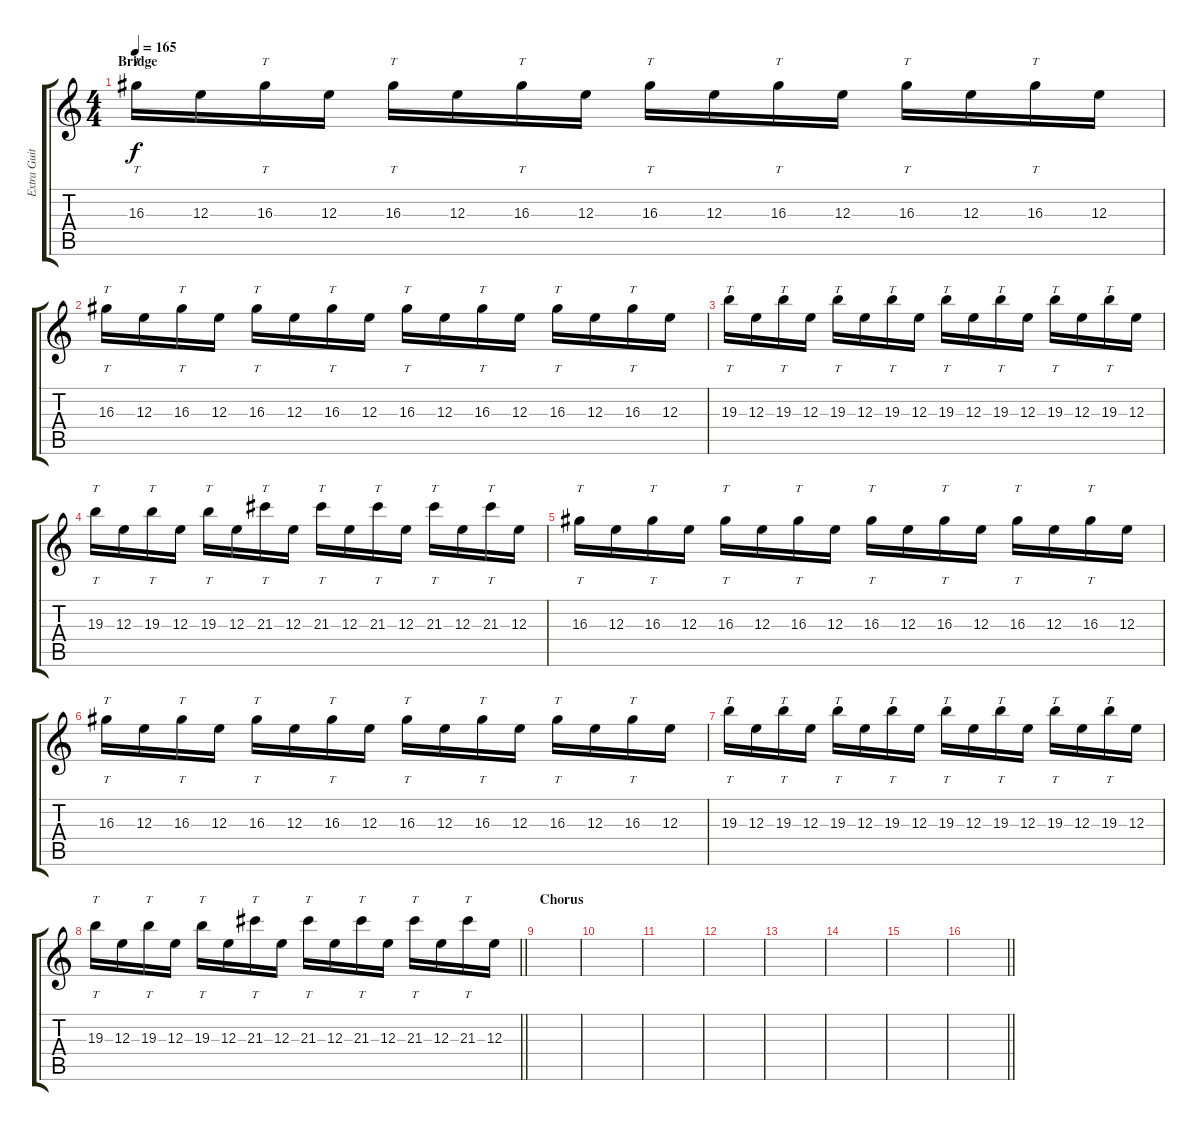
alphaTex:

\track ("Extra Guitar" "Extra Guit") {instrument distortionguitar}
\staff {score tabs}
\tuning (Db4 Ab3 E3 B2 Gb2 B1) {hide}
\ts (4 4)
\section ("" "Bridge")
\tempo 165
\clef g2
\ks c
16.3.16{tt dy f} 12.3.16 16.3.16{tt} 12.3.16 16.3.16{tt} 12.3.16 16.3.16{tt} 12.3.16 16.3.16{tt} 12.3.16 16.3.16{tt} 12.3.16 16.3.16{tt} 12.3.16 16.3.16{tt} 12.3.16 |
16.3.16{tt} 12.3.16 16.3.16{tt} 12.3.16 16.3.16{tt} 12.3.16 16.3.16{tt} 12.3.16 16.3.16{tt} 12.3.16 16.3.16{tt} 12.3.16 16.3.16{tt} 12.3.16 16.3.16{tt} 12.3.16 |
19.3.16{tt} 12.3.16 19.3.16{tt} 12.3.16 19.3.16{tt} 12.3.16 19.3.16{tt} 12.3.16 19.3.16{tt} 12.3.16 19.3.16{tt} 12.3.16 19.3.16{tt} 12.3.16 19.3.16{tt} 12.3.16 |
19.3.16{tt} 12.3.16 19.3.16{tt} 12.3.16 19.3.16{tt} 12.3.16 21.3.16{tt} 12.3.16 21.3.16{tt} 12.3.16 21.3.16{tt} 12.3.16 21.3.16{tt} 12.3.16 21.3.16{tt} 12.3.16 |
16.3.16{tt} 12.3.16 16.3.16{tt} 12.3.16 16.3.16{tt} 12.3.16 16.3.16{tt} 12.3.16 16.3.16{tt} 12.3.16 16.3.16{tt} 12.3.16 16.3.16{tt} 12.3.16 16.3.16{tt} 12.3.16 |
16.3.16{tt} 12.3.16 16.3.16{tt} 12.3.16 16.3.16{tt} 12.3.16 16.3.16{tt} 12.3.16 16.3.16{tt} 12.3.16 16.3.16{tt} 12.3.16 16.3.16{tt} 12.3.16 16.3.16{tt} 12.3.16 |
19.3.16{tt} 12.3.16 19.3.16{tt} 12.3.16 19.3.16{tt} 12.3.16 19.3.16{tt} 12.3.16 19.3.16{tt} 12.3.16 19.3.16{tt} 12.3.16 19.3.16{tt} 12.3.16 19.3.16{tt} 12.3.16 |
\barLineRight lightlight
19.3.16{tt} 12.3.16 19.3.16{tt} 12.3.16 19.3.16{tt} 12.3.16 21.3.16{tt} 12.3.16 21.3.16{tt} 12.3.16 21.3.16{tt} 12.3.16 21.3.16{tt} 12.3.16 21.3.16{tt} 12.3.16 |
\section ("" "Chorus")
|
|
|
|
|
|
|
\barLineRight lightlight
